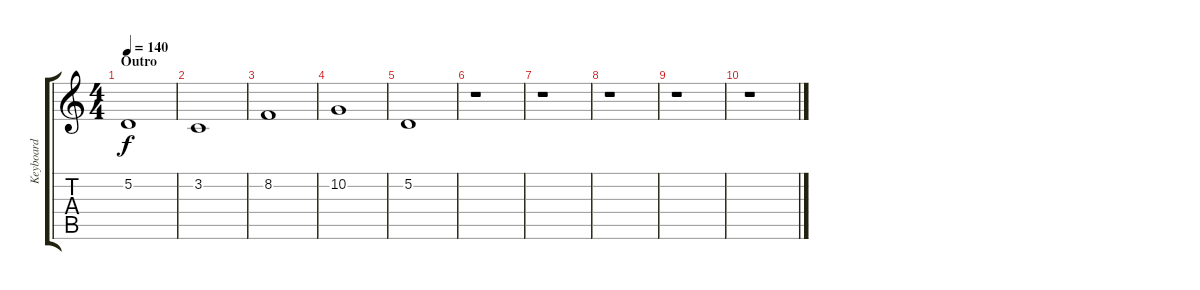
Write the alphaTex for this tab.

\track ("Keyboard" "Keyboard") {instrument choiraahs}
\staff {score tabs}
\tuning (D4 A3 F3 C3 G2 D2) {hide}
\ts (4 4)
\section ("" "Outro")
\tempo 140
\clef g2
\ks c
5.2.1{dy f} |
3.2.1 |
8.2.1 |
10.2.1 |
5.2.1 |
r.1 |
r.1 |
r.1 |
r.1 |
r.1
